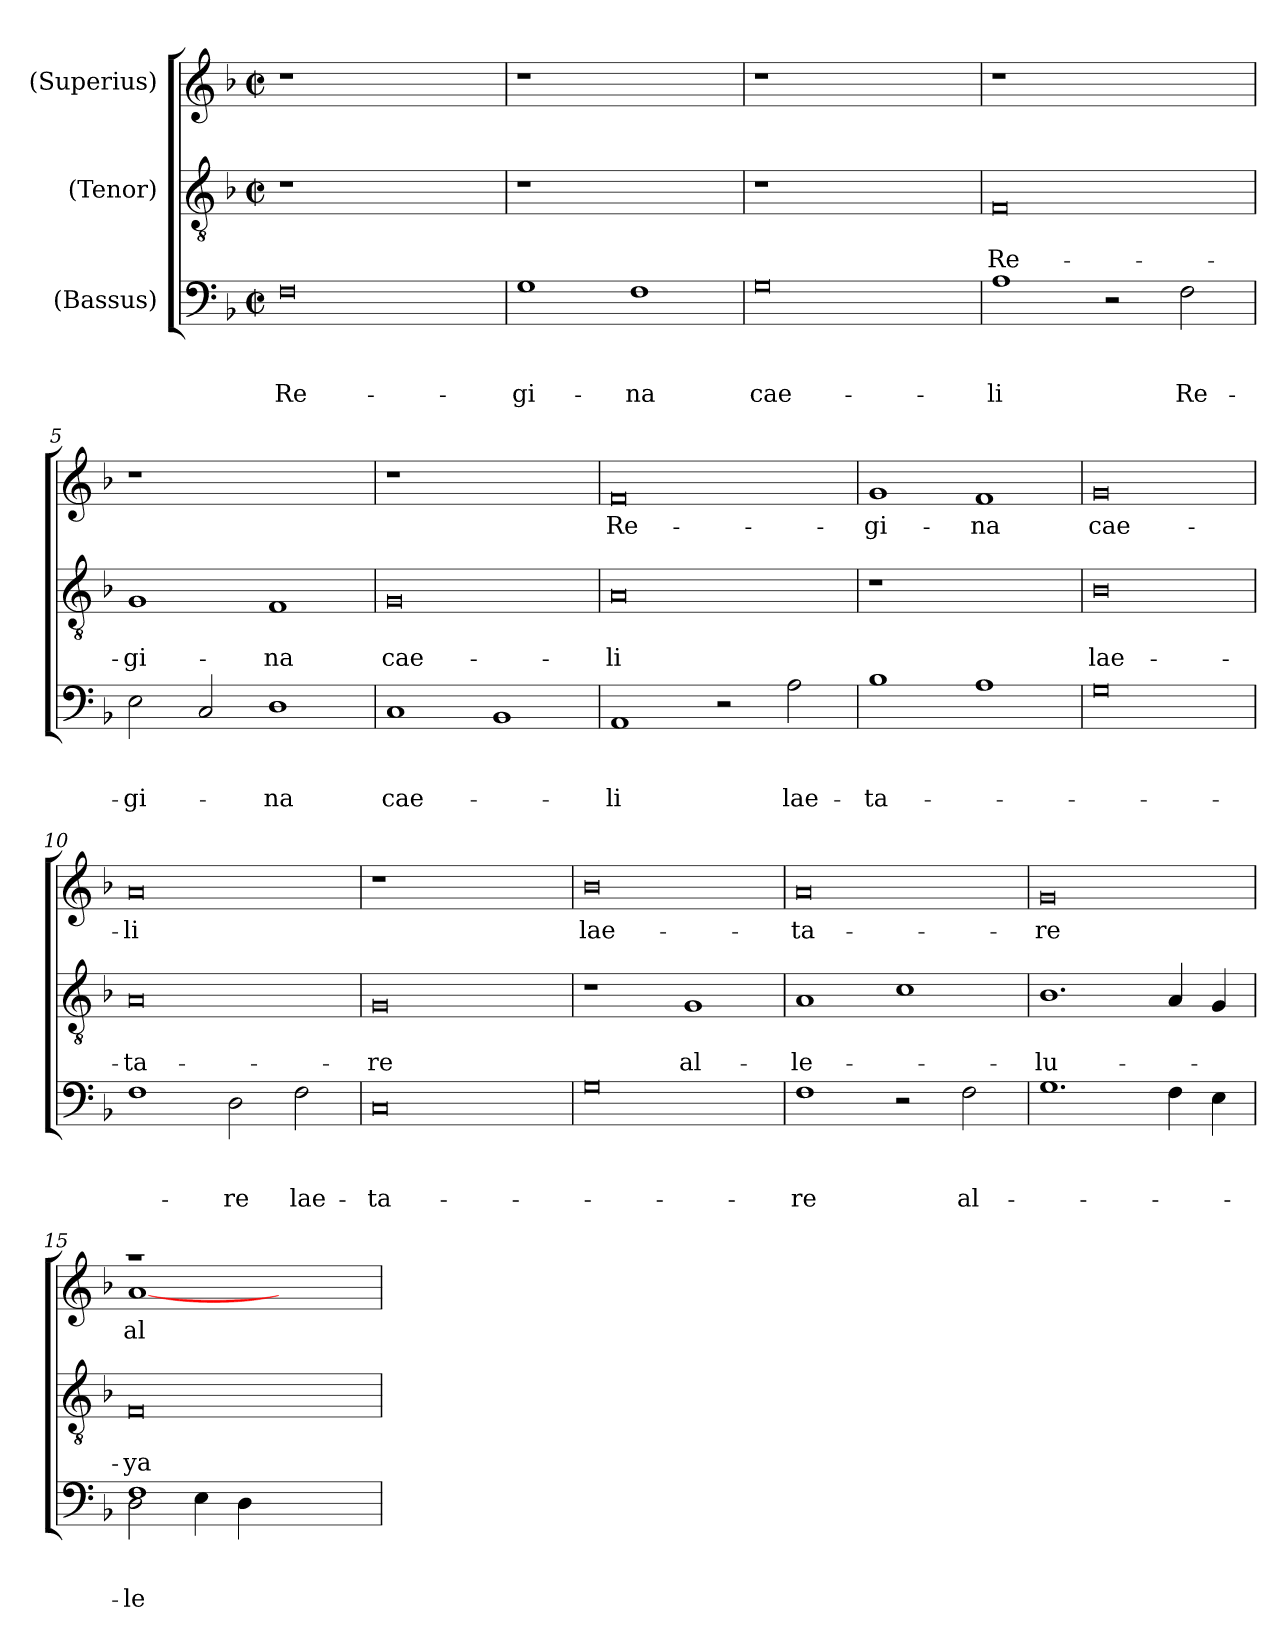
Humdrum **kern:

**kern	**text	**text	**text	**kern	**text	**text	**kern	**text
*part3	*part3	*part3	*part3	*part2	*part2	*part2	*part1	*part1
*staff3	*staff3	*staff3	*staff3	*staff2	*staff2	*staff2	*staff1	*staff1
*I"(Bassus)	*	*	*	*I"(Tenor)	*	*	*I"(Superius)	*
*clefF4	*	*	*	*clefGv2	*	*	*clefG2	*
*k[b-]	*	*	*	*k[b-]	*	*	*k[b-]	*
*F:	*	*	*	*F:	*	*	*F:	*
*M2/2	*	*	*	*M2/2	*	*	*M2/2	*
*met(c|)	*	*	*	*met(c|)	*	*	*met(c|)	*
=1	=1	=1	=1	=1	=1	=1	=1	=1
!	!	!	!LO:LY:b	!	!	!	!	!
0F	.	.	Re-	1r	.	.	1r	.
.	.	.	.	1ryy	.	.	1ryy	.
=2	=2	=2	=2	=2	=2	=2	=2	=2
!	!	!	!LO:LY:b:rj	!	!	!	!	!
1G	.	.	-gi-	1r	.	.	1r	.
!	!	!	!LO:LY:b	!	!	!	!	!
1F	.	.	-na	1ryy	.	.	1ryy	.
=3	=3	=3	=3	=3	=3	=3	=3	=3
!	!	!	!LO:LY:b	!	!	!	!	!
0G	.	.	cae-	1r	.	.	1r	.
.	.	.	.	1ryy	.	.	1ryy	.
=4	=4	=4	=4	=4	=4	=4	=4	=4
!	!	!	!LO:LY:b:rj	!	!	!LO:LY:b	!	!
1A	.	.	-li	0F	.	Re-	1r	.
2r	.	.	.	.	.	.	1ryy	.
!	!	!	!LO:LY:b	!	!	!	!	!
2F\	.	.	Re-	.	.	.	.	.
=5	=5	=5	=5	=5	=5	=5	=5	=5
!	!	!	!LO:LY:b	!	!	!LO:LY:b:rj	!	!
2E\	.	.	-gi-	1G	.	-gi-	1r	.
2C/	.	.	.	.	.	.	.	.
!	!	!	!LO:LY:b	!	!	!LO:LY:b	!	!
1D	.	.	-na	1F	.	-na	1ryy	.
=6	=6	=6	=6	=6	=6	=6	=6	=6
!	!	!	!LO:LY:b	!	!	!LO:LY:b	!	!
1C	.	.	cae-	0G	.	cae-	1r	.
1BB-	.	.	.	.	.	.	1ryy	.
!!LO:LB:g=z
=7	=7	=7	=7	=7	=7	=7	=7	=7
!	!	!	!LO:LY:b:rj	!	!	!LO:LY:b:rj	!	!LO:LY:b
1AA	.	.	-li	0A	.	-li	0f	Re-
2r	.	.	.	.	.	.	.	.
!	!	!	!LO:LY:b	!	!	!	!	!
2A\	.	.	lae-	.	.	.	.	.
=8	=8	=8	=8	=8	=8	=8	=8	=8
!	!	!	!LO:LY:b	!	!	!	!	!LO:LY:b:rj
1B-	.	.	-ta-	1r	.	.	1g	-gi-
!	!	!	!	!	!	!	!	!LO:LY:b
1A	.	.	.	1ryy	.	.	1f	-na
=9	=9	=9	=9	=9	=9	=9	=9	=9
!	!	!	!	!	!	!LO:LY:b	!	!LO:LY:b
0G	.	.	.	0B-	.	lae-	0g	cae-
=10	=10	=10	=10	=10	=10	=10	=10	=10
!	!	!	!	!	!	!LO:LY:b:rj	!	!LO:LY:b:rj
1F	.	.	.	0A	.	-ta-	0a	-li
!	!	!	!LO:LY:b	!	!	!	!	!
2D\	.	.	-re	.	.	.	.	.
!	!	!	!LO:LY:b	!	!	!	!	!
2F\	.	.	lae-	.	.	.	.	.
=11	=11	=11	=11	=11	=11	=11	=11	=11
!	!	!	!LO:LY:b:rj	!	!	!LO:LY:b:rj	!	!
0C	.	.	-ta-	0G	.	-re	1r	.
.	.	.	.	.	.	.	1ryy	.
=12	=12	=12	=12	=12	=12	=12	=12	=12
!	!	!	!	!	!	!	!	!LO:LY:b
0G	.	.	.	1r	.	.	0b-	lae-
!	!	!	!	!	!	!LO:LY:b:rj	!	!
.	.	.	.	1G	.	al-	.	.
!!LO:LB:g=z
=13	=13	=13	=13	=13	=13	=13	=13	=13
!	!	!	!LO:LY:b	!	!	!LO:LY:b	!	!LO:LY:b:rj
1F	.	.	-re	1A	.	-le-	0a	-ta-
2r	.	.	.	1c	.	.	.	.
!	!	!	!LO:LY:b	!	!	!	!	!
2F\	.	.	al-	.	.	.	.	.
=14	=14	=14	=14	=14	=14	=14	=14	=14
!	!	!	!	!	!	!LO:LY:b:rj	!	!LO:LY:b:rj
1.G	.	.	.	1.B-	.	-lu-	0g	-re
4F\	.	.	.	4A/	.	.	.	.
4E\	.	.	.	4G/	.	.	.	.
=15	=15	=15	=15	=15	=15	=15	=15	=15
!	!	!	!LO:LY:b	!	!	!LO:LY:b	!	!LO:LY:b:rj
*^	*	*	*	*	*	*	*^	*
1F	2D\	.	.	-le-	0F	.	-ya	1raa	[<1a	al-
.	4E\	.	.	.	.	.	.	.	.	.
.	4D\	.	.	.	.	.	.	.	.	.
1ryy	1ryy	.	.	.	.	.	.	1ryy	1ryy	.
*v	*v	*	*	*	*	*	*	*v	*v	*
=	=	=	=	=	=	=	=	=
*-	*-	*-	*-	*-	*-	*-	*-	*-
